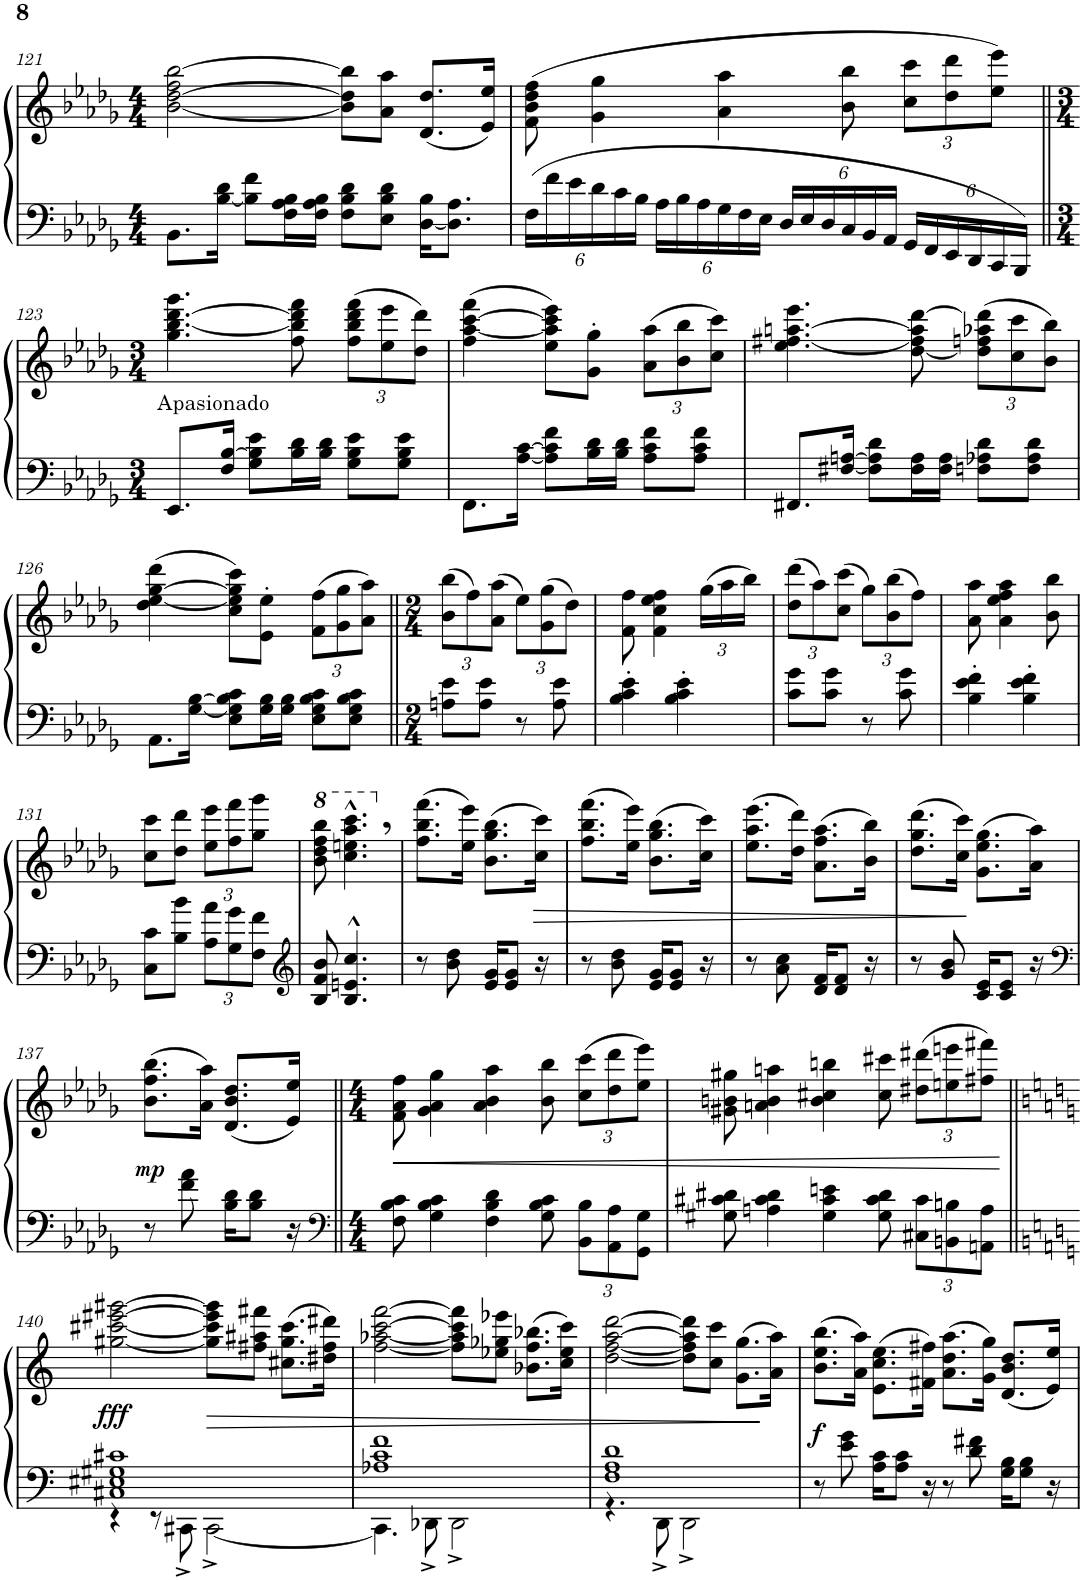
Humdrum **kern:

**kern	**kern	**dynam
*part1	*part1	*part1
*staff2	*staff1	*staff1/2
*I"Piano	*	*
*I'Pno.	*	*
!!LO:PB:g=z
*clefF4	*clefG2	*
*k[b-e-a-d-g-]	*k[b-e-a-d-g-]	*
*M4/4	*M4/4	*
=121	=121	=121
8.BB-\L	[2b-\ [2dd-\ 2ff\ [2bb-\	.
[16B-\ 16d-\Jk	.	.
8B-\] 8f\L	.	.
16F\ 16A-\ 16B-\L	.	.
16F\ 16A-\ 16B-\JJ	.	.
8F\ 8B-\ 8d-\L	8b-\] 8dd-\] 8bb-\]L	.
8E-\ 8B-\ 8d-\J	8a-\ 8aa-\J	.
[16D-\ 16B-\KL	(8.d-/ 8.dd-/L	.
8.D-\] 8.A-\J	.	.
.	16e-/ 16ee-/Jk)	.
=122	=122	=122
*Xbrackettup	*	*
24F\LL	(8f\ 8b-\ 8dd-\ 8ff\	.
24f\	.	.
24e-\	.	.
24d-\	4g-\ 4gg-\	.
24c\	.	.
24B-\JJ	.	.
24A-\LL	.	.
24B-\	.	.
24A-\	.	.
24G-\	4a-\ 4aa-\	.
24F\	.	.
24E-\JJ	.	.
24D-/LL	.	.
24E-/	.	.
24D-/	.	.
24C/	8b-\ 8bb-\	.
24BB-/	.	.
24AA-/JJ	.	.
*	*Xbrackettup	*
24GG-/LL	12cc\ 12ccc\L	.
24FF/	.	.
24EE-/	12dd-\ 12ddd-\	.
24DD-/	.	.
24CC/	12ee-\ 12eee-\J)	.
24BBB-/JJ	.	.
!!LO:LB:g=z
=123||	=123||	=123||
*k[b-e-a-d-g-]	*k[b-e-a-d-g-]	*
*M3/4	*M3/4	*
!	!LO:TX:b:t=Apasionado	!
8.EE-/L	4.gg-\ [4.bb-\ [4.ddd-\ 4.ggg-\	.
16F/ [16B-/Jk	.	.
8G-\ 8B-\] 8e-\L	.	.
16B-\ 16d-\L	8ff\ 8bb-\] 8ddd-\] 8fff\	.
16B-\ 16d-\JJ	.	.
8G-\ 8B-\ 8e-\L	(12ff\ 12bb-\ 12ddd-\ 12fff\L	.
.	12ee-\ 12eee-\	.
8G-\ 8B-\ 8e-\J	.	.
.	12dd-\ 12ddd-\J)	.
=124	=124	=124
8.FF\L	(4ff\ [4aa-\ [4ccc\ 4fff\	.
[16A-\ [16c\Jk	.	.
8A-\] 8c\] 8f\L	8ee-\ 8aa-\] 8ccc\] 8eee-\L)	.
16B-\ 16d-\L	8g-\' 8gg-\'J	.
16B-\ 16d-\JJ	.	.
8A-\ 8c\ 8f\L	(12a-\ 12aa-\L	.
.	12b-\ 12bb-\	.
8A-\ 8c\ 8f\J	.	.
.	12cc\ 12ccc\J)	.
=125	=125	=125
8.FF#X/L	4.ee-\ [4.ff#X\ [4.aan\ 4.eee-\	.
[16F#X/ [16An/Jk	.	.
8F#\] 8A\] 8d-\L	.	.
16F#\ 16A\L	[8dd-\ 8ff#\] 8aa\] [8ddd-\	.
16F#\ 16A\JJ	.	.
8Fn\ 8A-X\ 8d-\L	(12dd-\] 12ffn\ 12aa-X\ 12ddd-\]L	.
.	12cc\ 12ccc\	.
8F\ 8A-\ 8d-\J	.	.
.	12b-\ 12bb-\J)	.
!!LO:LB:g=z
=126	=126	=126
8.AA-\L	(4dd-\ [4ee-\ [4gg-\ 4ddd-\	.
[16G-\ [16B-\Jk	.	.
8E-\ 8G-\] 8B-\] 8c\L	8cc\ 8ee-\] 8gg-\] 8ccc\L)	.
16G-\ 16B-\L	8e-\' 8ee-\'J	.
16G-\ 16B-\JJ	.	.
8E-\ 8G-\ 8B-\ 8c\L	(12f\ 12ff\L	.
.	12g-\ 12gg-\	.
8E-\ 8G-\ 8B-\ 8c\J	.	.
.	12a-\ 12aa-\J)	.
=127||	=127||	=127||
*M2/4	*M2/4	*
8An\ 8e-\L	(12b-\ 12bb-\L	.
.	12ff\)	.
8A\ 8e-\J	.	.
.	(12a-\ 12aa-\J	.
8r	12ee-\L)	.
.	(12g-\ 12gg-\	.
8A\ 8e-\	.	.
.	12dd-\J)	.
=128	=128	=128
4B-\' 4c\' 4e-\'	8f\ 8ff\	.
.	4f\ 4cc\ 4ee-\ 4ff\	.
4B-\' 4c\' 4e-\'	.	.
.	(24gg-\LL	.
.	24aa-\	.
.	24bb-\JJ)	.
=129	=129	=129
8c\ 8g-\L	(12dd-\ 12ddd-\L	.
.	12aa-\)	.
8c\ 8g-\J	.	.
.	(12cc\ 12ccc\J	.
8r	12gg-\L)	.
.	(12b-\ 12bb-\	.
8c\ 8g-\	.	.
.	12ff\J)	.
=130	=130	=130
4B-\' 4e-\' 4f\'	8a-\ 8aa-\	.
.	4a-\ 4ee-\ 4ff\ 4aa-\	.
4B-\' 4e-\' 4f\'	.	.
.	8b-\ 8bb-\	.
!!LO:LB:g=z
=131	=131	=131
8C\ 8c\L	8cc\ 8ccc\L	.
8B-\ 8b-\J	8dd-\ 8ddd-\J	.
12A-\ 12a-\L	12ee-\ 12eee-\L	.
12G-\ 12g-\	12ff\ 12fff\	.
12F\ 12f\J	12gg-\ 12ggg-\J	.
=132	=132	=132
*clefG2	*	*
*	*8va	*
8B-/ 8f/ 8b-/	8bb-\ 8ddd-\ 8fff\ 8bbb-\	.
4.B-/^^ 4.en/^^ 4.cc/^^	4.ccc\^^, 4.eeen\^^, 4.aaa-\^^, 4.cccc\^^,	.
=133	=133	=133
*	*X8va	*
8r	(8.ff\ 8.bb-\ 8.fff\L	.
8b-\ 8dd-\	.	.
.	16ee-\ 16eee-\Jk)	.
16e-/ 16g-/KL	(8.b-\ 8.gg-\ 8.bb-\L	.
8e-/ 8g-/J	.	.
!	!	!LO:HP:b
16r	16cc\ 16ccc\Jk)	>
=134	=134	=134
8r	(8.ff\ 8.bb-\ 8.fff\L	.
8b-\ 8dd-\	.	.
.	16ee-\ 16eee-\Jk)	.
16e-/ 16g-/KL	(8.b-\ 8.gg-\ 8.bb-\L	.
8e-/ 8g-/J	.	.
16r	16cc\ 16ccc\Jk)	.
=135	=135	=135
8r	(8.ee-\ 8.aa-\ 8.eee-\L	.
8a-\ 8cc\	.	.
.	16dd-\ 16ddd-\Jk)	.
16d-/ 16f/KL	(8.a-\ 8.ff\ 8.aa-\L	.
8d-/ 8f/J	.	.
16r	16b-\ 16bb-\Jk)	.
=136	=136	=136
8r	(8.dd-\ 8.gg-\ 8.ddd-\L	.
8g-/ 8b-/	.	.
.	16cc\ 16ccc\Jk)	.
16c/ 16e-/KL	(8.g-\ 8.ee-\ 8.gg-\L	.
8c/ 8e-/J	.	.
16r	16a-\ 16aa-\Jk)	.
!!LO:LB:g=z
=137	=137	=137
*clefF4	*	*
!	!	!LO:DY:b
8r	(8.b-\ 8.ff\ 8.bb-\L	mp
8f\ 8a-\	.	.
.	16a-\ 16aa-\Jk)	.
16B-\ 16d-\KL	(8.d-/ 8.b-/ 8.dd-/L	.
8B-\ 8d-\J	.	.
16r	16e-/ 16ee-/Jk)	.
=138||	=138||	=138||
*clefF4	*	*
*M4/4	*M4/4	*
!	!	!LO:HP:b
8F\ 8B-\ 8c\	8f\ 8a-\ 8ff\	<
4G-\ 4B-\ 4c\	4g-\ 4a-\ 4gg-\	.
4F\ 4B-\ 4d-\	4a-\ 4b-\ 4aa-\	.
8G-\ 8B-\ 8c\	8b-\ 8bb-\	.
12BB-\ 12B-\L	(12cc\ 12ccc\L	.
12AA-\ 12A-\	12dd-\ 12ddd-\	.
12GG-\ 12G-\J	12ee-\ 12eee-\J)	.
=139	=139	=139
8G#X\ 8c#X\ 8d#X\	8g#X\ 8bn\ 8gg#X\	.
4An\ 4c#\ 4d#\	4an\ 4b\ 4aan\	.
4G#\ 4c#\ 4en\	4b\ 4cc#X\ 4bbn\	.
8G#\ 8c#\ 8d#\	8cc#\ 8ccc#X\	.
12C#X\ 12c#\L	(12dd#X\ 12ddd#X\L	.
12BBn\ 12Bn\	12een\ 12eeen\	.
12AAn\ 12A\J	12ff#X\ 12fff#X\J)	.
.	.	]
!!LO:LB:g=z
=140||	=140||	=140||
*k[]	*k[]	*
*^	*	*
!	!	!	!LO:DY:b
1C#X 1E#X 1G#X 1c#X	4r	[2gg#X\ [2ccc#X\ [2eee#X\ [2ggg#X\	fff
.	8r	.	.
.	8CC#X^\	.	.
.	[2CC#^\	8gg#\] 8ccc#\] 8eee#\] 8ggg#\]L	.
.	.	8ff#X\ 8aa#X\ 8fff#X\J	.
.	.	(8.cc#X\ 8.gg#\ 8.ccc#\L	.
.	.	16dd#X\ 16ff#\ 16ddd#X\Jk)	.
=141	=141	=141	=141
1A-X 1c 1f	4.CC#\]	[2ff\ [2aa-X\ [2ccc\ [2fff\	.
.	8DD-X^\	.	.
.	2DD-^\	8ff\] 8aa-\] 8ccc\] 8fff\]L	.
.	.	8ee-X\ 8gg-X\ 8eee-X\J	.
.	.	(8.b-X\ 8.ff\ 8.bb-X\L	.
.	.	16cc\ 16ee-\ 16ccc\Jk)	.
=142	=142	=142	=142
1F 1A 1d	4.r	[2dd\ [2ff\ [2aa\ [2ddd\	.
.	8DD^\	.	.
.	2DD^\	8dd\] 8ff\] 8aa\] 8ddd\]L	.
.	.	8cc\ 8ccc\J	.
.	.	(8.g\ 8.gg\L	.
.	.	16a\ 16aa\Jk)	[
*v	*v	*	*
=143	=143	=143
!	!	!LO:DY:b
8r	(8.b\ 8.ee\ 8.bb\L	f
8e\ 8g\	.	.
.	16a\ 16aa\Jk)	.
16A\ 16c\KL	(8.e\ 8.cc\ 8.ee\L	.
8A\ 8c\J	.	.
16r	16f#X\ 16ff#X\Jk)	.
8r	(8.a\ 8.dd\ 8.aa\L	.
8d\ 8f#X\	.	.
.	16g\ 16gg\Jk)	.
16G\ 16B\KL	(8.d/ 8.b/ 8.dd/L	.
8G\ 8B\J	.	.
16r	16e/ 16ee/Jk)	.
=	=	=
*-	*-	*-
